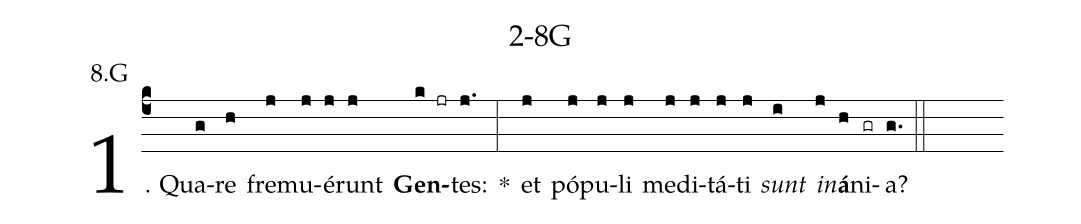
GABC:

name: 2-8G;
annotation: 8.G;
%%
(c4)1. Qua(g)re(h) fre(j)mu(j)é(j)runt(j) <b>Gen</b>(k jr)tes:(j.) *(:) et(j) pó(j)pu(j)li(j) me(j)di(j)tá(j)ti(j) <i>sunt</i>(i) <i>in</i>(j)<b>á</b>(h)ni(gr)a?(g.) (::)
